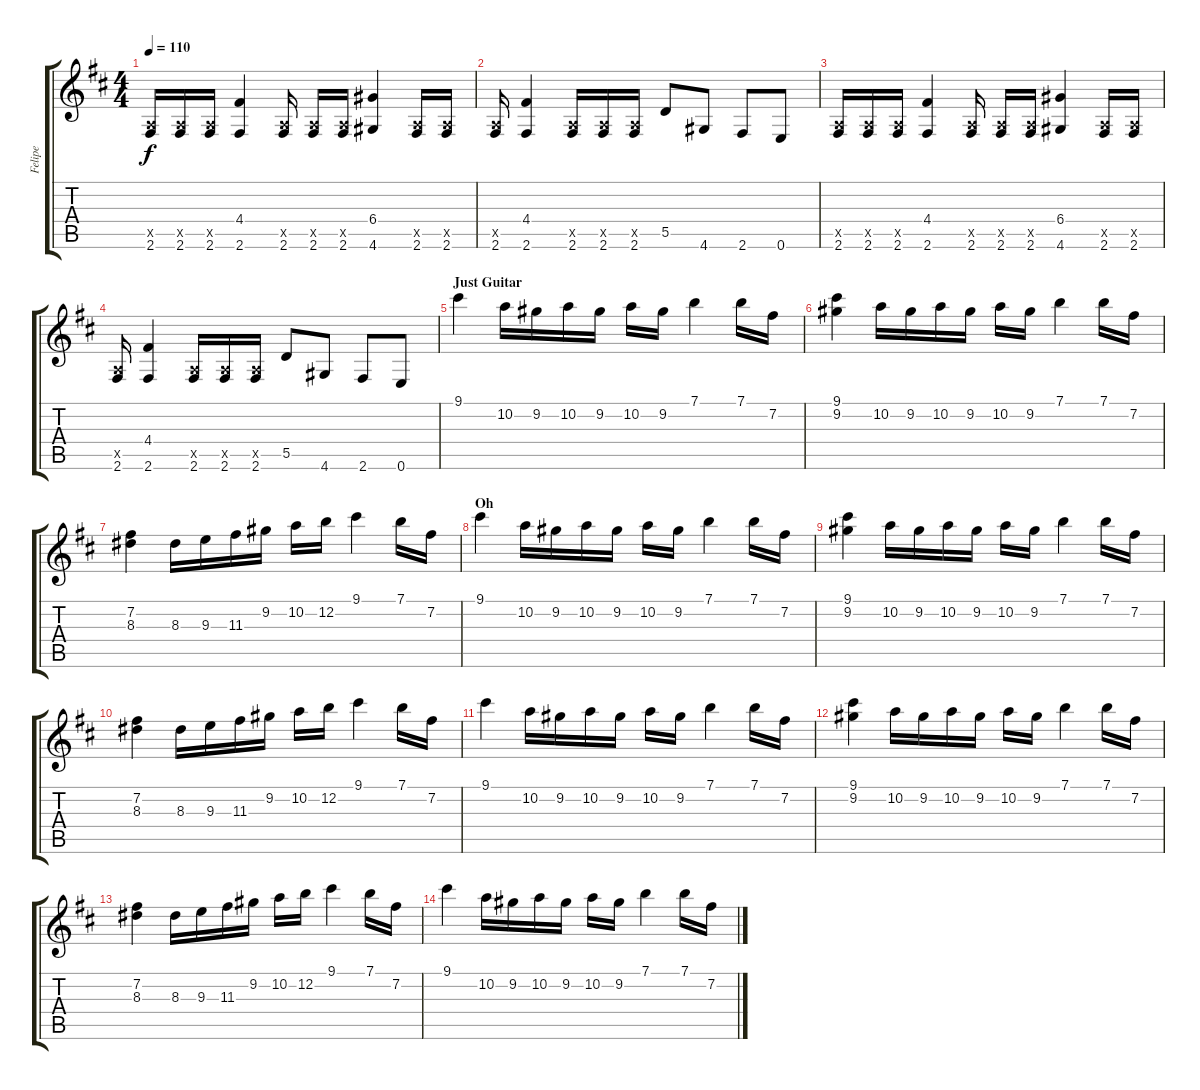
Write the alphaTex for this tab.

\track ("Felipe" "Felipe") {instrument overdrivenguitar}
\staff {score tabs}
\tuning (E4 B3 G3 D3 A2 E2) {hide}
\ts (4 4)
\tempo 110
\clef g2
\ks bminor
(0.5{x} 2.6).16{dy f} (0.5{x} 2.6).16 (0.5{x} 2.6).16 (4.4 2.6).4 (0.5{x} 2.6).16 (0.5{x} 2.6).16 (0.5{x} 2.6).16 (6.4 4.6).4 (0.5{x} 2.6).16 (0.5{x} 2.6).16 |
(0.5{x} 2.6).16 (4.4 2.6).4 (0.5{x} 2.6).16 (0.5{x} 2.6).16 (0.5{x} 2.6).16 5.5.8 4.6.8 2.6.8 0.6.8 |
(0.5{x} 2.6).16 (0.5{x} 2.6).16 (0.5{x} 2.6).16 (4.4 2.6).4 (0.5{x} 2.6).16 (0.5{x} 2.6).16 (0.5{x} 2.6).16 (6.4 4.6).4 (0.5{x} 2.6).16 (0.5{x} 2.6).16 |
(0.5{x} 2.6).16 (4.4 2.6).4 (0.5{x} 2.6).16 (0.5{x} 2.6).16 (0.5{x} 2.6).16 5.5.8 4.6.8 2.6.8 0.6.8 |
\section ("" "Just Guitar")
9.1.4 10.2.16 9.2.16 10.2.16 9.2.16 10.2.16 9.2.16 7.1.4 7.1.16 7.2.16 |
(9.1 9.2).4 10.2.16 9.2.16 10.2.16 9.2.16 10.2.16 9.2.16 7.1.4 7.1.16 7.2.16 |
(7.2 8.3).4 8.3.16 9.3.16 11.3.16 9.2.16 10.2.16 12.2.16 9.1.4 7.1.16 7.2.16 |
\section ("" "Oh")
9.1.4 10.2.16 9.2.16 10.2.16 9.2.16 10.2.16 9.2.16 7.1.4 7.1.16 7.2.16 |
(9.1 9.2).4 10.2.16 9.2.16 10.2.16 9.2.16 10.2.16 9.2.16 7.1.4 7.1.16 7.2.16 |
(7.2 8.3).4 8.3.16 9.3.16 11.3.16 9.2.16 10.2.16 12.2.16 9.1.4 7.1.16 7.2.16 |
9.1.4 10.2.16 9.2.16 10.2.16 9.2.16 10.2.16 9.2.16 7.1.4 7.1.16 7.2.16 |
(9.1 9.2).4 10.2.16 9.2.16 10.2.16 9.2.16 10.2.16 9.2.16 7.1.4 7.1.16 7.2.16 |
(7.2 8.3).4 8.3.16 9.3.16 11.3.16 9.2.16 10.2.16 12.2.16 9.1.4 7.1.16 7.2.16 |
9.1.4{volume 0} 10.2.16 9.2.16 10.2.16 9.2.16 10.2.16 9.2.16 7.1.4 7.1.16 7.2.16
